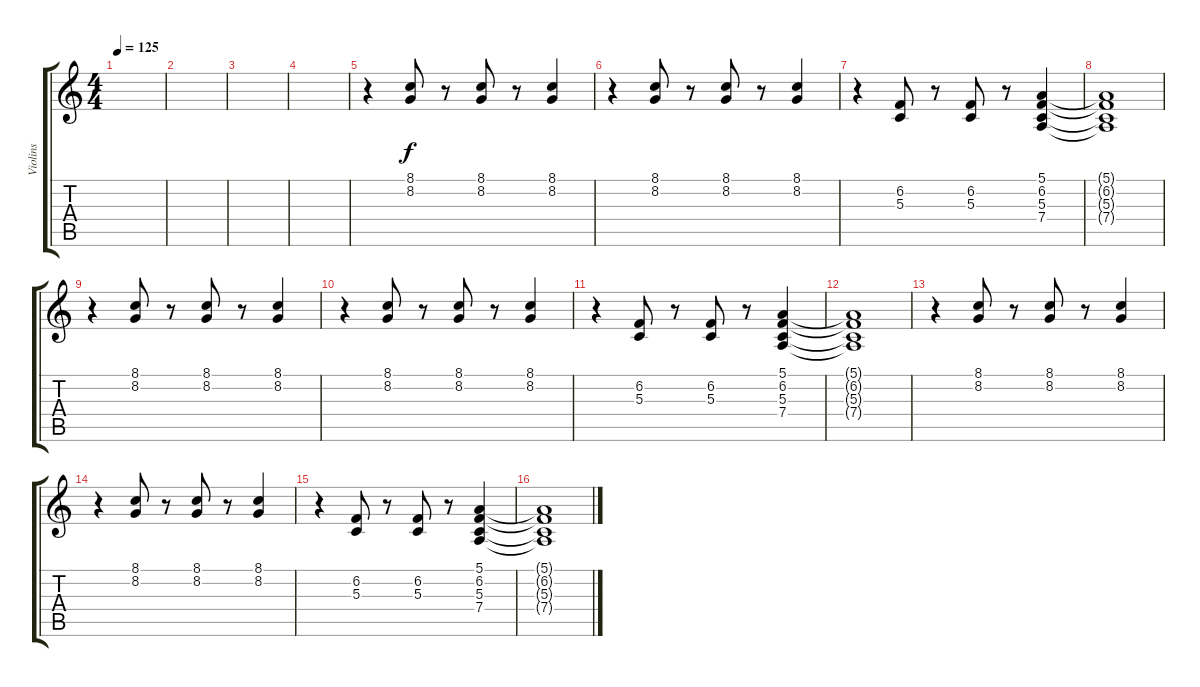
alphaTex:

\track ("Violins" "Violins") {instrument violin}
\staff {score tabs}
\tuning (E4 B3 G3 D3 A2 E2) {hide}
\ts (4 4)
\tempo 125
\clef g2
\ks c
|
|
|
|
r.4 (8.1 8.2).8 r.8 (8.1 8.2).8 r.8 (8.1 8.2).4 |
r.4 (8.1 8.2).8 r.8 (8.1 8.2).8 r.8 (8.1 8.2).4 |
r.4 (6.2 5.3).8 r.8 (6.2 5.3).8 r.8 (5.1 6.2 5.3 7.4).4 |
(5.1{t} 6.2{t} 5.3{t} 7.4{t}).1 |
r.4 (8.1 8.2).8 r.8 (8.1 8.2).8 r.8 (8.1 8.2).4 |
r.4 (8.1 8.2).8 r.8 (8.1 8.2).8 r.8 (8.1 8.2).4 |
r.4 (6.2 5.3).8 r.8 (6.2 5.3).8 r.8 (5.1 6.2 5.3 7.4).4 |
(5.1{t} 6.2{t} 5.3{t} 7.4{t}).1 |
r.4 (8.1 8.2).8 r.8 (8.1 8.2).8 r.8 (8.1 8.2).4 |
r.4 (8.1 8.2).8 r.8 (8.1 8.2).8 r.8 (8.1 8.2).4 |
r.4 (6.2 5.3).8 r.8 (6.2 5.3).8 r.8 (5.1 6.2 5.3 7.4).4 |
(5.1{t} 6.2{t} 5.3{t} 7.4{t}).1
